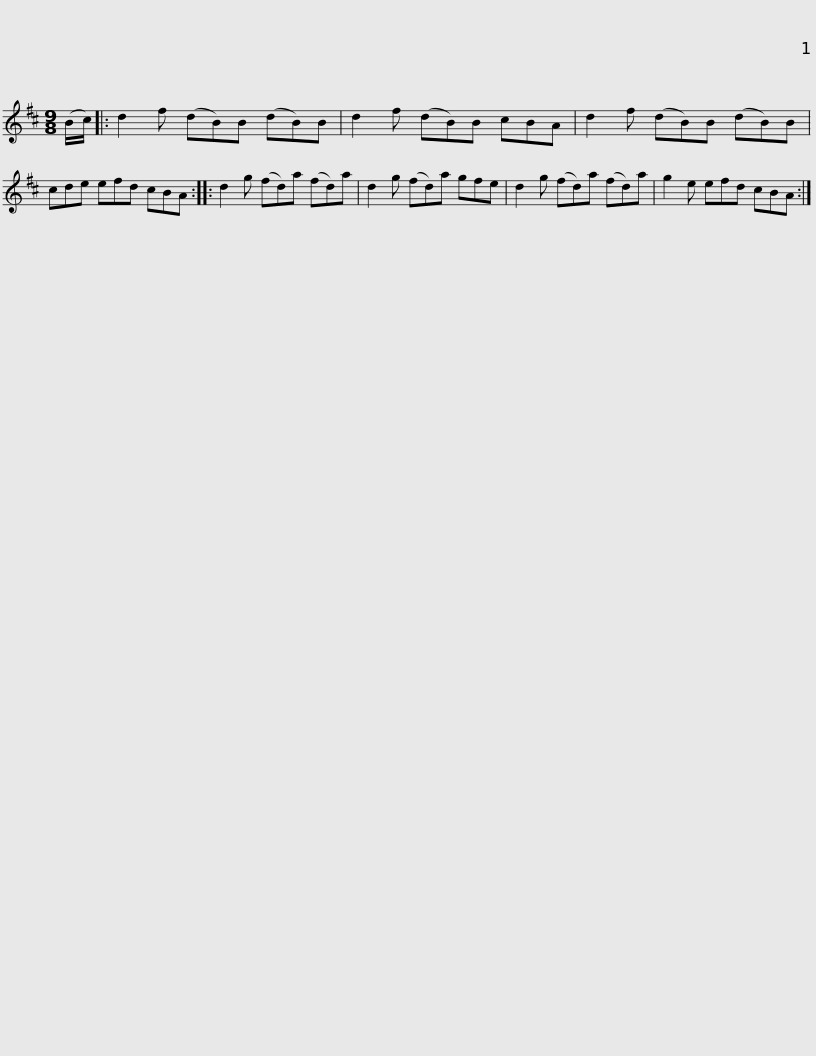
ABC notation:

X:1
L:1/8
M:9/8
I:linebreak $
K:D
V:1 treble
V:1
 (B/c/) |: d2 f (dB)B (dB)B | d2 f (dB)B cBA | d2 f (dB)B (dB)B | cde efd cBA ::$ %5
 d2 g (fd)a (fd)a | d2 g (fd)a gfe | d2 g (fd)a (fd)a | g2 e efd cBA :| %9
